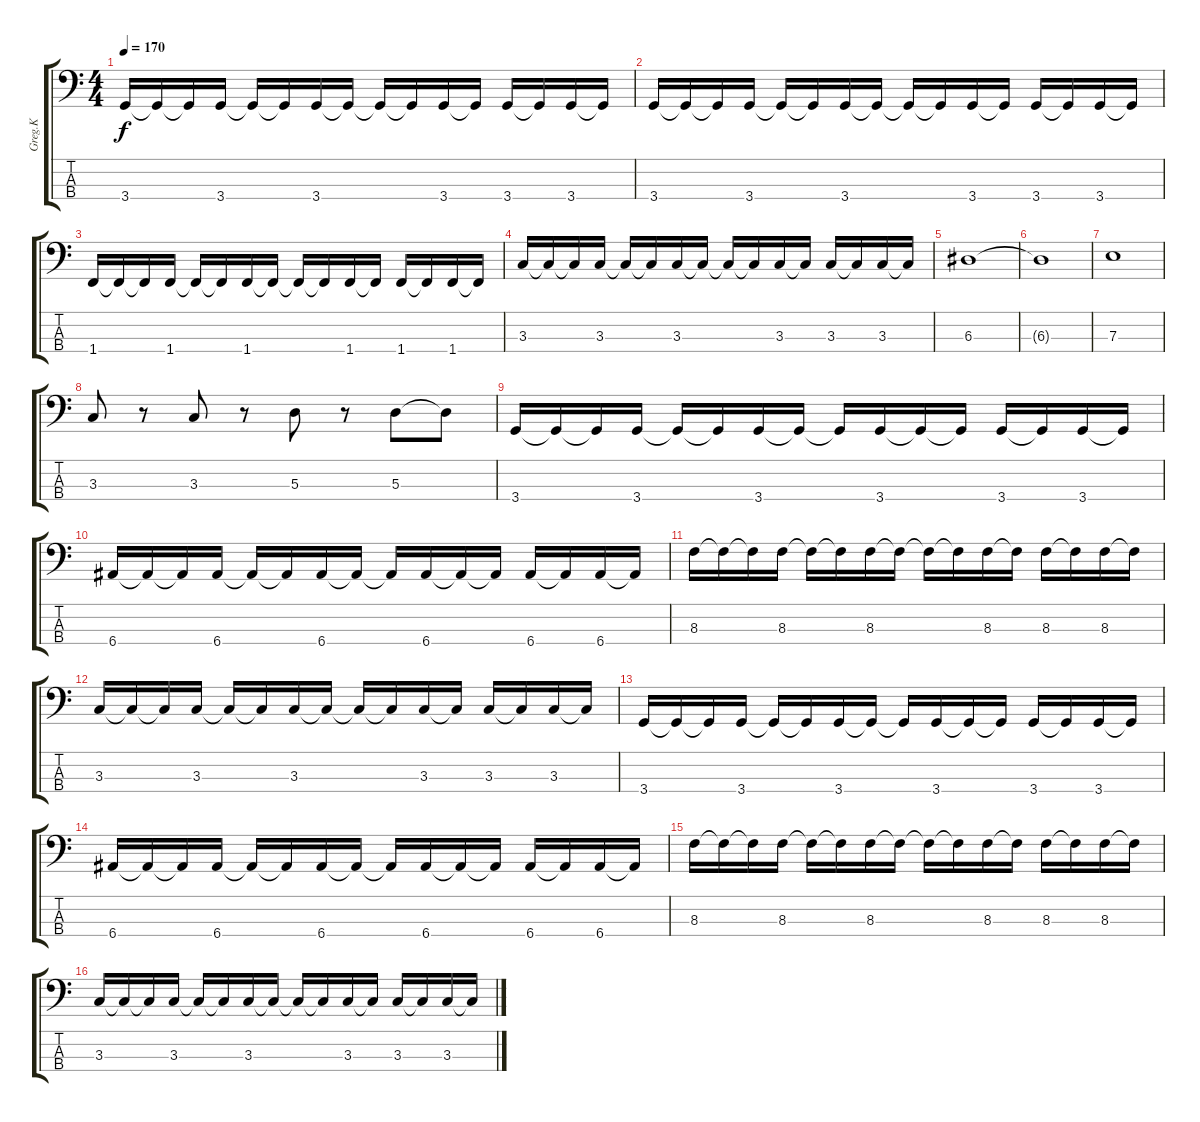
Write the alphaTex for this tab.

\track ("Greg.K" "Greg.K") {instrument electricbasspick}
\staff {score tabs}
\tuning (G2 D2 A1 E1) {hide}
\ts (4 4)
\tempo 170
\clef f4
\ks c
3.4.16{dy f} 3.4{t}.16 3.4{t}.16 3.4.16 3.4{t}.16 3.4{t}.16 3.4.16 3.4{t}.16 3.4{t}.16 3.4{t}.16 3.4.16 3.4{t}.16 3.4.16 3.4{t}.16 3.4.16 3.4{t}.16 |
3.4.16 3.4{t}.16 3.4{t}.16 3.4.16 3.4{t}.16 3.4{t}.16 3.4.16 3.4{t}.16 3.4{t}.16 3.4{t}.16 3.4.16 3.4{t}.16 3.4.16 3.4{t}.16 3.4.16 3.4{t}.16 |
1.4.16 1.4{t}.16 1.4{t}.16 1.4.16 1.4{t}.16 1.4{t}.16 1.4.16 1.4{t}.16 1.4{t}.16 1.4{t}.16 1.4.16 1.4{t}.16 1.4.16 1.4{t}.16 1.4.16 1.4{t}.16 |
3.3.16 3.3{t}.16 3.3{t}.16 3.3.16 3.3{t}.16 3.3{t}.16 3.3.16 3.3{t}.16 3.3{t}.16 3.3{t}.16 3.3.16 3.3{t}.16 3.3.16 3.3{t}.16 3.3.16 3.3{t}.16 |
6.3.1 |
6.3{t}.1 |
7.3.1 |
3.3.8 r.8 3.3.8 r.8 5.3.8 r.8 5.3.8 5.3{t}.8 |
3.4.16 3.4{t}.16 3.4{t}.16 3.4.16 3.4{t}.16 3.4{t}.16 3.4.16 3.4{t}.16 3.4{t}.16 3.4.16 3.4{t}.16 3.4{t}.16 3.4.16 3.4{t}.16 3.4.16 3.4{t}.16 |
6.4.16 6.4{t}.16 6.4{t}.16 6.4.16 6.4{t}.16 6.4{t}.16 6.4.16 6.4{t}.16 6.4{t}.16 6.4.16 6.4{t}.16 6.4{t}.16 6.4.16 6.4{t}.16 6.4.16 6.4{t}.16 |
8.3.16 8.3{t}.16 8.3{t}.16 8.3.16 8.3{t}.16 8.3{t}.16 8.3.16 8.3{t}.16 8.3{t}.16 8.3{t}.16 8.3.16 8.3{t}.16 8.3.16 8.3{t}.16 8.3.16 8.3{t}.16 |
3.3.16 3.3{t}.16 3.3{t}.16 3.3.16 3.3{t}.16 3.3{t}.16 3.3.16 3.3{t}.16 3.3{t}.16 3.3{t}.16 3.3.16 3.3{t}.16 3.3.16 3.3{t}.16 3.3.16 3.3{t}.16 |
3.4.16 3.4{t}.16 3.4{t}.16 3.4.16 3.4{t}.16 3.4{t}.16 3.4.16 3.4{t}.16 3.4{t}.16 3.4.16 3.4{t}.16 3.4{t}.16 3.4.16 3.4{t}.16 3.4.16 3.4{t}.16 |
6.4.16 6.4{t}.16 6.4{t}.16 6.4.16 6.4{t}.16 6.4{t}.16 6.4.16 6.4{t}.16 6.4{t}.16 6.4.16 6.4{t}.16 6.4{t}.16 6.4.16 6.4{t}.16 6.4.16 6.4{t}.16 |
8.3.16 8.3{t}.16 8.3{t}.16 8.3.16 8.3{t}.16 8.3{t}.16 8.3.16 8.3{t}.16 8.3{t}.16 8.3{t}.16 8.3.16 8.3{t}.16 8.3.16 8.3{t}.16 8.3.16 8.3{t}.16 |
3.3.16 3.3{t}.16 3.3{t}.16 3.3.16 3.3{t}.16 3.3{t}.16 3.3.16 3.3{t}.16 3.3{t}.16 3.3{t}.16 3.3.16 3.3{t}.16 3.3.16 3.3{t}.16 3.3.16 3.3{t}.16
